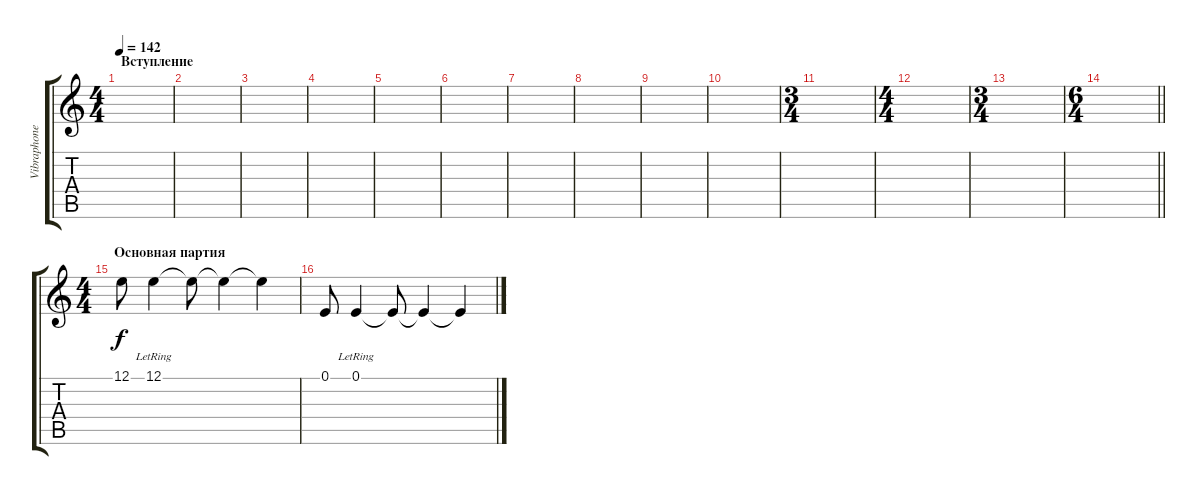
\track ("Vibraphone" "Vibraphone") {instrument vibraphone}
\staff {score tabs}
\tuning (E4 B3 G3 D3 A2 E2) {hide}
\ts (4 4)
\section ("" "Вступление")
\tempo 142
\clef g2
\ks c
|
|
|
|
|
|
|
|
|
|
\ts (3 4)
|
\ts (4 4)
|
\ts (3 4)
|
\ts (6 4)
\barLineRight lightlight
|
\ts (4 4)
\section ("" "Основная партия")
12.1.8 12.1{lr}.4 12.1{t}.8 12.1{t}.4 12.1{t}.4 |
0.1.8 0.1{lr}.4 0.1{t}.8 0.1{t}.4 0.1{t}.4
